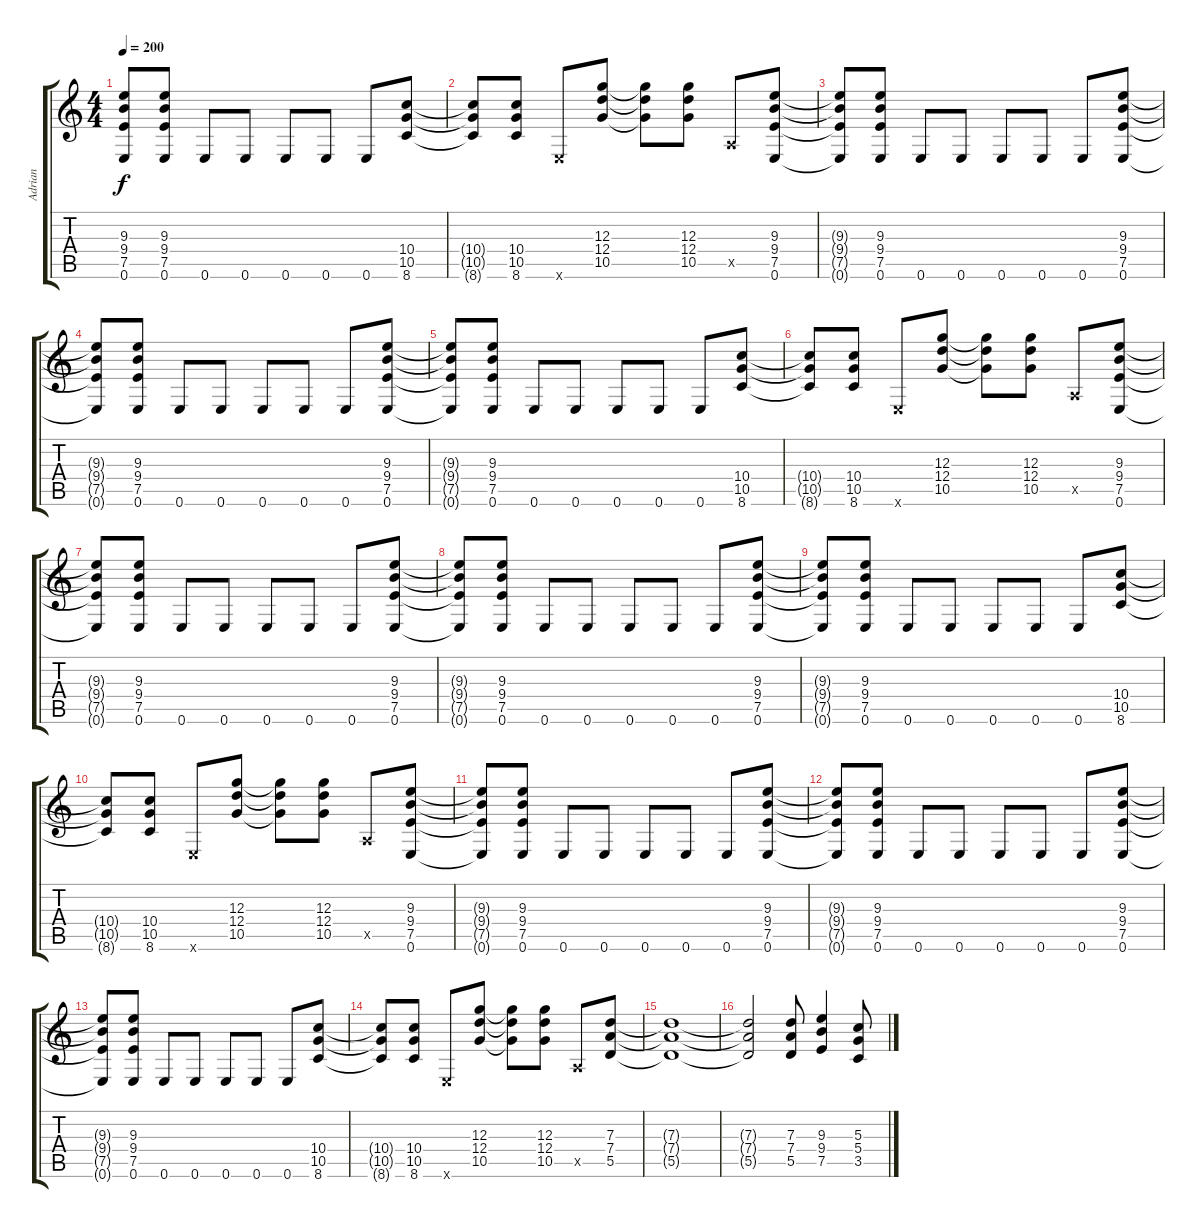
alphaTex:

\track ("Adrian" "Adrian") {instrument distortionguitar}
\staff {score tabs}
\tuning (E4 B3 G3 D3 A2 E2) {hide}
\ts (4 4)
\tempo 200
\clef g2
\ks c
(9.3{t} 9.4{t} 7.5{t} 0.6{t}).8{dy f} (9.3 9.4 7.5 0.6).8 0.6.8 0.6.8 0.6.8 0.6.8 0.6.8 (10.4 10.5 8.6).8 |
(10.4{t} 10.5{t} 8.6{t}).8 (10.4 10.5 8.6).8 0.6{x}.8 (12.3 12.4 10.5).8 (12.3{t} 12.4{t} 10.5{t}).8 (12.3 12.4 10.5).8 0.5{x}.8 (9.3 9.4 7.5 0.6).8 |
(9.3{t} 9.4{t} 7.5{t} 0.6{t}).8 (9.3 9.4 7.5 0.6).8 0.6.8 0.6.8 0.6.8 0.6.8 0.6.8 (9.3 9.4 7.5 0.6).8 |
(9.3{t} 9.4{t} 7.5{t} 0.6{t}).8 (9.3 9.4 7.5 0.6).8 0.6.8 0.6.8 0.6.8 0.6.8 0.6.8 (9.3 9.4 7.5 0.6).8 |
(9.3{t} 9.4{t} 7.5{t} 0.6{t}).8 (9.3 9.4 7.5 0.6).8 0.6.8 0.6.8 0.6.8 0.6.8 0.6.8 (10.4 10.5 8.6).8 |
(10.4{t} 10.5{t} 8.6{t}).8 (10.4 10.5 8.6).8 0.6{x}.8 (12.3 12.4 10.5).8 (12.3{t} 12.4{t} 10.5{t}).8 (12.3 12.4 10.5).8 0.5{x}.8 (9.3 9.4 7.5 0.6).8 |
(9.3{t} 9.4{t} 7.5{t} 0.6{t}).8 (9.3 9.4 7.5 0.6).8 0.6.8 0.6.8 0.6.8 0.6.8 0.6.8 (9.3 9.4 7.5 0.6).8 |
(9.3{t} 9.4{t} 7.5{t} 0.6{t}).8 (9.3 9.4 7.5 0.6).8 0.6.8 0.6.8 0.6.8 0.6.8 0.6.8 (9.3 9.4 7.5 0.6).8 |
(9.3{t} 9.4{t} 7.5{t} 0.6{t}).8 (9.3 9.4 7.5 0.6).8 0.6.8 0.6.8 0.6.8 0.6.8 0.6.8 (10.4 10.5 8.6).8 |
(10.4{t} 10.5{t} 8.6{t}).8 (10.4 10.5 8.6).8 0.6{x}.8 (12.3 12.4 10.5).8 (12.3{t} 12.4{t} 10.5{t}).8 (12.3 12.4 10.5).8 0.5{x}.8 (9.3 9.4 7.5 0.6).8 |
(9.3{t} 9.4{t} 7.5{t} 0.6{t}).8 (9.3 9.4 7.5 0.6).8 0.6.8 0.6.8 0.6.8 0.6.8 0.6.8 (9.3 9.4 7.5 0.6).8 |
(9.3{t} 9.4{t} 7.5{t} 0.6{t}).8 (9.3 9.4 7.5 0.6).8 0.6.8 0.6.8 0.6.8 0.6.8 0.6.8 (9.3 9.4 7.5 0.6).8 |
(9.3{t} 9.4{t} 7.5{t} 0.6{t}).8 (9.3 9.4 7.5 0.6).8 0.6.8 0.6.8 0.6.8 0.6.8 0.6.8 (10.4 10.5 8.6).8 |
(10.4{t} 10.5{t} 8.6{t}).8 (10.4 10.5 8.6).8 0.6{x}.8 (12.3 12.4 10.5).8 (12.3{t} 12.4{t} 10.5{t}).8 (12.3 12.4 10.5).8 0.5{x}.8 (7.3 7.4 5.5).8 |
(7.3{t} 7.4{t} 5.5{t}).1 |
(7.3{t} 7.4{t} 5.5{t}).2 (7.3 7.4 5.5).8 (9.3 9.4 7.5).4 (5.3 5.4 3.5).8
